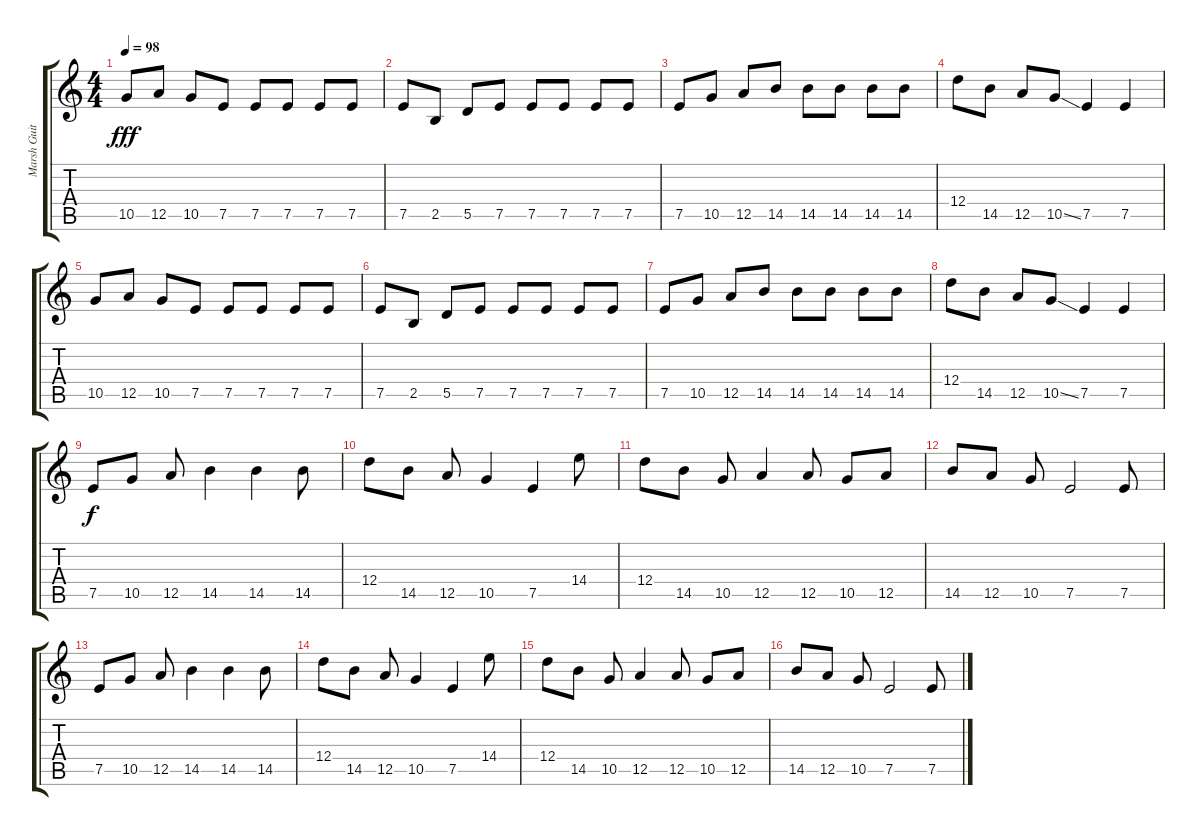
\track ("Marsh Guitar" "Marsh Guit") {instrument acousticguitarsteel}
\staff {score tabs}
\tuning (E4 B3 G3 D3 A2 E2) {hide}
\ts (4 4)
\tempo 98
\clef g2
\ks c
10.5.8{dy fff} 12.5.8 10.5.8 7.5.8 7.5.8 7.5.8 7.5.8 7.5.8 |
7.5.8 2.5.8 5.5.8 7.5.8 7.5.8 7.5.8 7.5.8 7.5.8 |
7.5.8 10.5.8 12.5.8 14.5.8 14.5.8 14.5.8 14.5.8 14.5.8 |
12.4.8 14.5.8 12.5.8 10.5{ss}.8 7.5.4 7.5.4 |
10.5.8 12.5.8 10.5.8 7.5.8 7.5.8 7.5.8 7.5.8 7.5.8 |
7.5.8 2.5.8 5.5.8 7.5.8 7.5.8 7.5.8 7.5.8 7.5.8 |
7.5.8 10.5.8 12.5.8 14.5.8 14.5.8 14.5.8 14.5.8 14.5.8 |
12.4.8 14.5.8 12.5.8 10.5{ss}.8 7.5.4 7.5.4 |
7.5.8{dy f} 10.5.8 12.5.8 14.5.4 14.5.4 14.5.8 |
12.4.8 14.5.8 12.5.8 10.5.4 7.5.4 14.4.8 |
12.4.8 14.5.8 10.5.8 12.5.4 12.5.8 10.5.8 12.5.8 |
14.5.8 12.5.8 10.5.8 7.5.2 7.5.8 |
7.5.8 10.5.8 12.5.8 14.5.4 14.5.4 14.5.8 |
12.4.8 14.5.8 12.5.8 10.5.4 7.5.4 14.4.8 |
12.4.8 14.5.8 10.5.8 12.5.4 12.5.8 10.5.8 12.5.8 |
14.5.8 12.5.8 10.5.8 7.5.2 7.5.8
